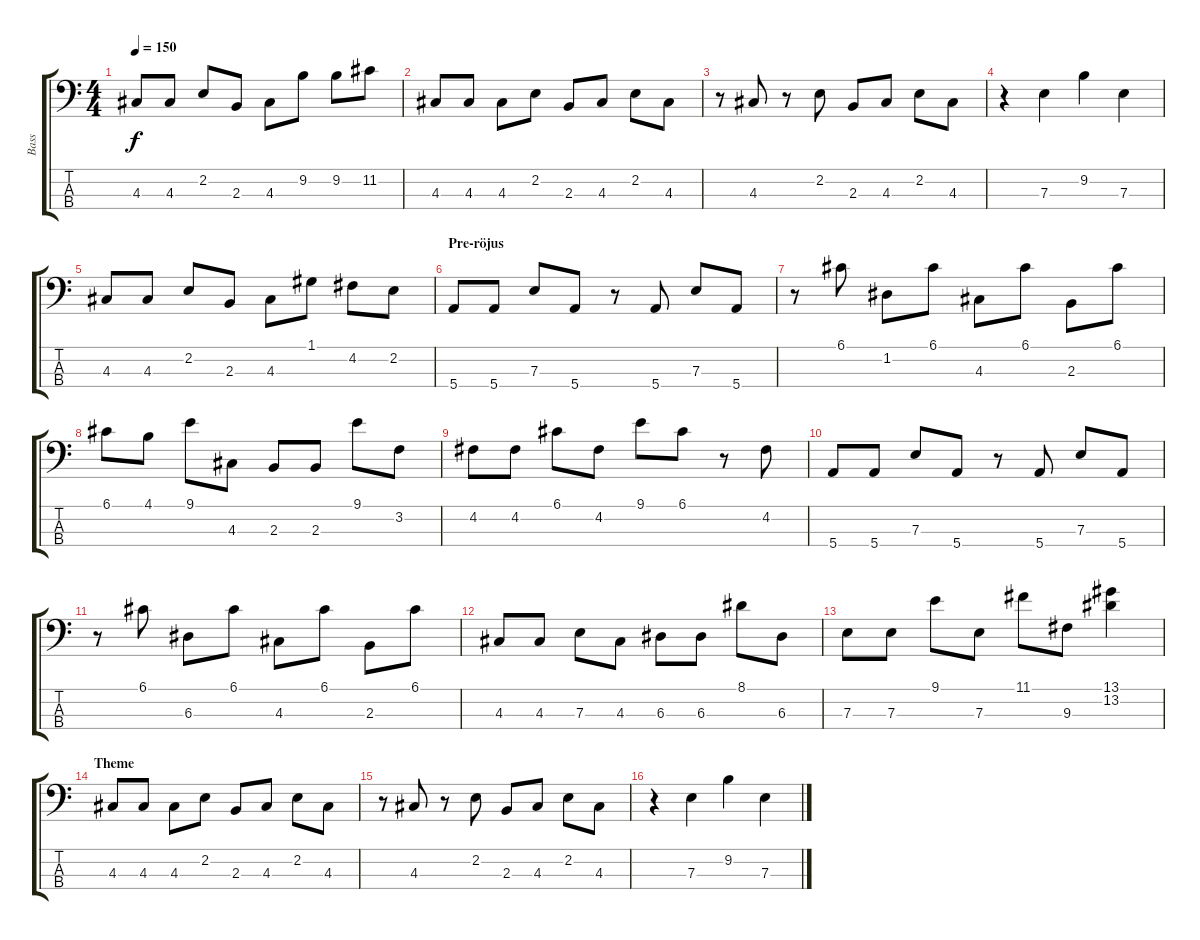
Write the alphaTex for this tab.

\track ("Bass" "Bass") {instrument electricbasspick}
\staff {score tabs}
\tuning (G2 D2 A1 E1) {hide}
\ts (4 4)
\tempo 150
\clef f4
\ks c
4.3.8{dy f} 4.3.8 2.2.8 2.3.8 4.3.8 9.2.8 9.2.8 11.2.8 |
4.3.8 4.3.8 4.3.8 2.2.8 2.3.8 4.3.8 2.2.8 4.3.8 |
r.8 4.3.8 r.8 2.2.8 2.3.8 4.3.8 2.2.8 4.3.8 |
r.4 7.3.4 9.2.4 7.3.4 |
4.3.8 4.3.8 2.2.8 2.3.8 4.3.8 1.1.8 4.2.8 2.2.8 |
\section ("" "Pre-röjus")
5.4.8 5.4.8 7.3.8 5.4.8 r.8 5.4.8 7.3.8 5.4.8 |
r.8 6.1.8 1.2.8 6.1.8 4.3.8 6.1.8 2.3.8 6.1.8 |
6.1.8 4.1.8 9.1.8 4.3.8 2.3.8 2.3.8 9.1.8 3.2.8 |
4.2.8 4.2.8 6.1.8 4.2.8 9.1.8 6.1.8 r.8 4.2.8 |
5.4.8 5.4.8 7.3.8 5.4.8 r.8 5.4.8 7.3.8 5.4.8 |
r.8 6.1.8 6.3.8 6.1.8 4.3.8 6.1.8 2.3.8 6.1.8 |
\section ("" "")
4.3.8 4.3.8 7.3.8 4.3.8 6.3.8 6.3.8 8.1.8 6.3.8 |
7.3.8 7.3.8 9.1.8 7.3.8 11.1.8 9.3.8 (13.1 13.2).4 |
\section ("" "Theme")
4.3.8 4.3.8 4.3.8 2.2.8 2.3.8 4.3.8 2.2.8 4.3.8 |
r.8 4.3.8 r.8 2.2.8 2.3.8 4.3.8 2.2.8 4.3.8 |
r.4 7.3.4 9.2.4 7.3.4
